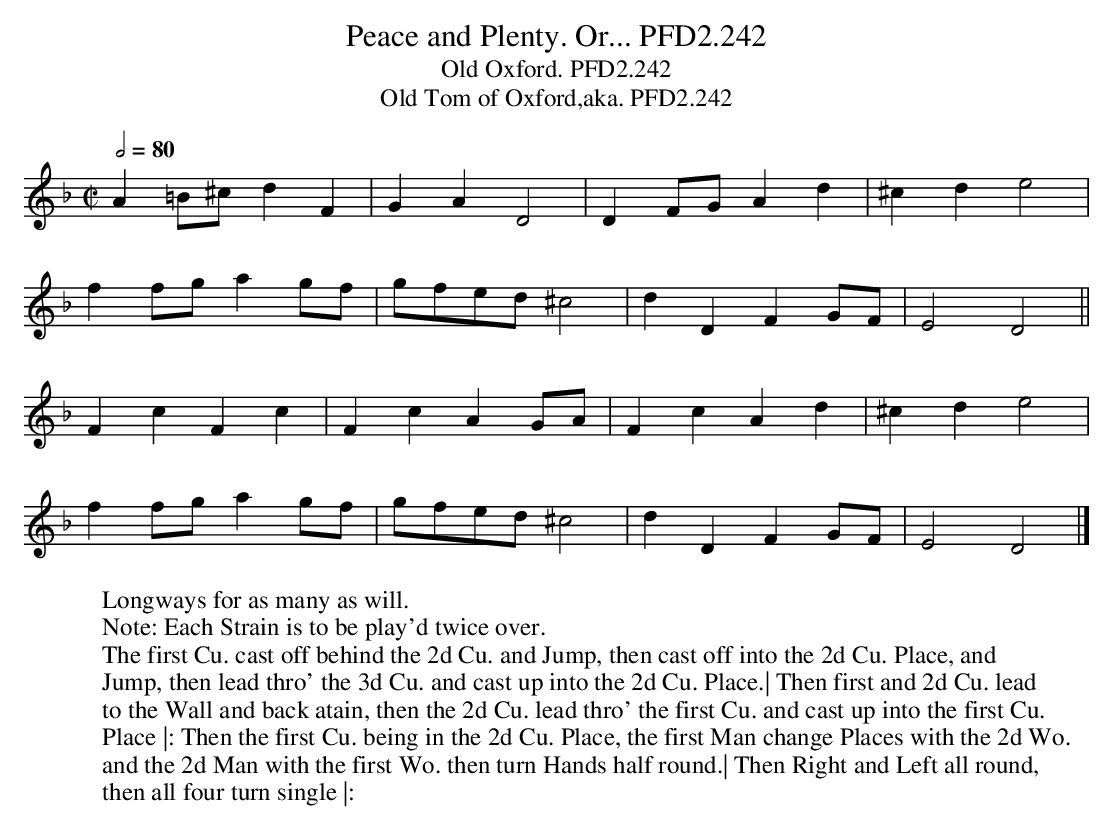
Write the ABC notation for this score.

X:1
T:Peace and Plenty. Or... PFD2.242
T:Old Oxford. PFD2.242
T:Old Tom of Oxford,aka. PFD2.242
M:C|
L:1/4
Q:1/2=80
K:Dmin
A=B/^c/dF|GAD2|DF/G/Ad|^cde2|
ff/g/ag/f/|g/f/e/d/^c2|dDFG/F/|E2D2||
FcFc|FcAG/A/|FcAd|^cde2|
ff/g/ag/f/|g/f/e/d/^c2|dDFG/F/|E2D2|]
W:Longways for as many as will.
W:Note: Each Strain is to be play'd twice over.
W: The first Cu. cast off behind the 2d Cu. and Jump, then cast off into the 2d Cu. Place, and
W:Jump, then lead thro' the 3d Cu. and cast up into the 2d Cu. Place.| Then first and 2d Cu. lead
W:to the Wall and back atain, then the 2d Cu. lead thro' the first Cu. and cast up into the first Cu.
W:Place |: Then the first Cu. being in the 2d Cu. Place, the first Man change Places with the 2d Wo.
W:and the 2d Man with the first Wo. then turn Hands half round.| Then Right and Left all round,
W:then all four turn single |:
